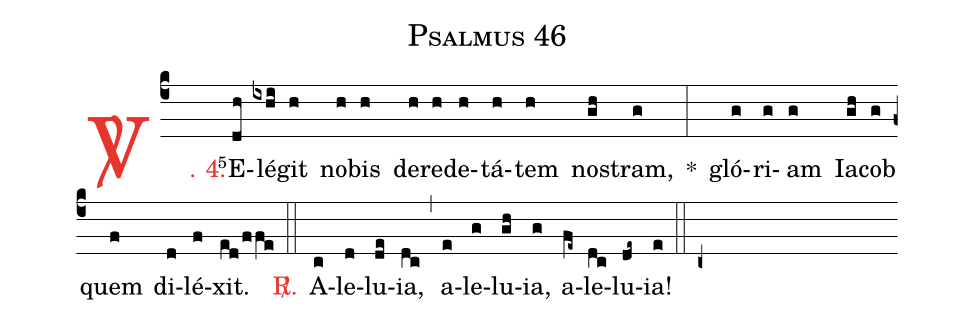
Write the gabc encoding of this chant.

name: Psalmus 46;
%%
(c4)

<c><sp>V/</sp>. 4.</c>() <v>\VSup{5}</v>E(dh)lé(ixhi)git(h) no(h)bis(h) de(h)re(h)de(h)tá(h)tem(h) no(gh)stram,(g) *(:) gló(g)ri(g)am(g) Ia(gh)cob(g) quem(f) di(d)lé(f)xit.(ed/ffe)

(::)

<nlba><c><sp>R/</sp>.</c>() A</nlba>(c)le(d)lu(de)ia,(dc) (,) a(e)le(g)lu(gh)ia,(g) a(fe~)le(dc)lu(de~)ia!(e)

(::)

(c+)
